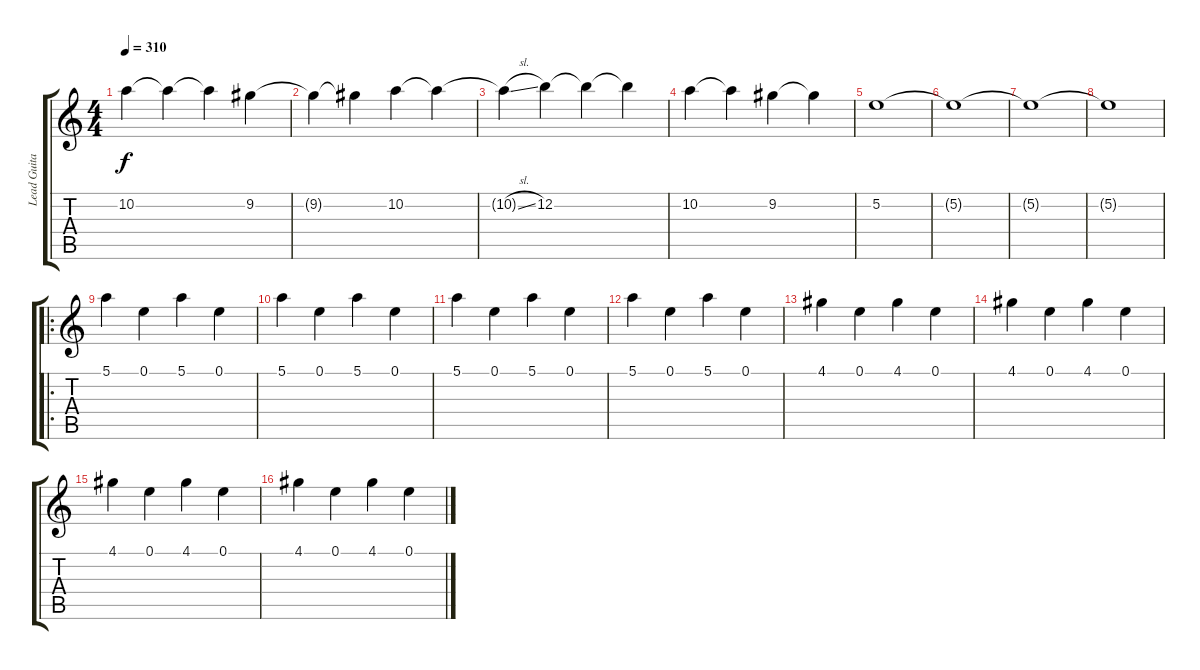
\track ("Lead Guitar" "Lead Guita") {instrument overdrivenguitar}
\staff {score tabs}
\tuning (E4 B3 G3 D3 A2 E2) {hide}
\ts (4 4)
\tempo 310
\clef g2
\ks c
10.2.4{dy f} 10.2{t}.4 10.2{t}.4 9.2.4 |
9.2{t}.4 9.2{t}.4 10.2.4 10.2{t}.4 |
10.2{sl t}.4 12.2.4 12.2{t}.4 12.2{t}.4 |
10.2.4 10.2{t}.4 9.2.4 9.2{t}.4 |
5.2.1 |
5.2{t}.1 |
5.2{t}.1 |
5.2{t}.1 |
\ro
5.1.4 0.1.4 5.1.4 0.1.4 |
5.1.4 0.1.4 5.1.4 0.1.4 |
5.1.4 0.1.4 5.1.4 0.1.4 |
5.1.4 0.1.4 5.1.4 0.1.4 |
4.1.4 0.1.4 4.1.4 0.1.4 |
4.1.4 0.1.4 4.1.4 0.1.4 |
4.1.4 0.1.4 4.1.4 0.1.4 |
4.1.4 0.1.4 4.1.4 0.1.4
